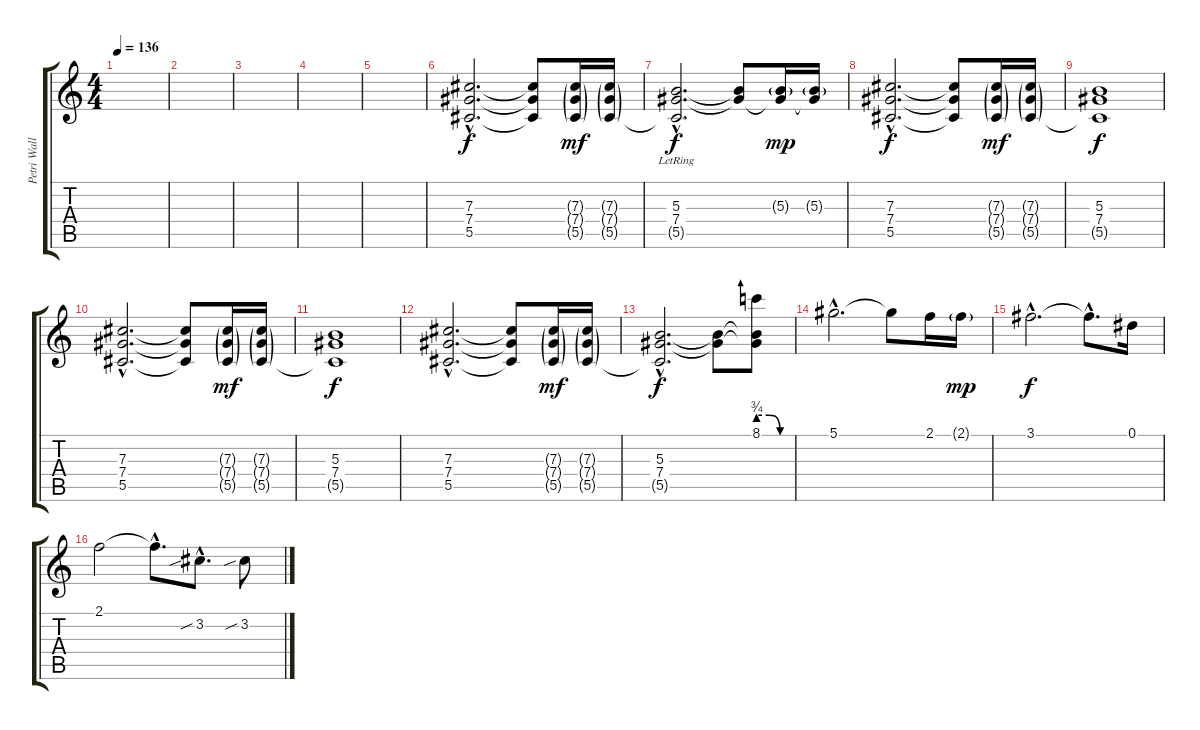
\track ("Petri Walli - Guitar" "Petri Wall") {instrument overdrivenguitar}
\staff {score tabs}
\tuning (Eb4 Bb3 Gb3 Db3 Ab2 Eb2) {hide}
\ts (4 4)
\tempo 136
\clef g2
\ks c
|
|
|
|
|
(7.3{hac} 7.4{hac} 5.5{hac}).2{d} (7.3{t} 7.4{t} 5.5{t}).8 (7.3{g} 7.4{g} 5.5{g}).16{dy mf} (7.3{g} 7.4{g} 5.5{g}).16 |
(5.3{hac} 7.4{hac lr} 5.5{hac t}).2{d dy f} (5.3{t} 7.4{t}).8 (5.3{g} 7.4{t}).16{dy mp} (5.3{g} 7.4{t}).16 |
(7.3{hac} 7.4{hac} 5.5{hac}).2{d dy f} (7.3{t} 7.4{t} 5.5{t}).8 (7.3{g} 7.4{g} 5.5{g}).16{dy mf} (7.3{g} 7.4{g} 5.5{g}).16 |
(5.3 7.4 5.5{t}).1{dy f} |
(7.3{hac} 7.4{hac} 5.5{hac}).2{d} (7.3{t} 7.4{t} 5.5{t}).8 (7.3{g} 7.4{g} 5.5{g}).16{dy mf} (7.3{g} 7.4{g} 5.5{g}).16 |
(5.3 7.4 5.5{t}).1{dy f} |
(7.3{hac} 7.4{hac} 5.5{hac}).2{d} (7.3{t} 7.4{t} 5.5{t}).8 (7.3{g} 7.4{g} 5.5{g}).16{dy mf} (7.3{g} 7.4{g} 5.5{g}).16 |
(5.3{hac} 7.4{hac} 5.5{hac t}).2{d dy f} (5.3{t} 7.4{t}).8 (8.1{be (custom 0 3 20 3 40 0 60 0)} 5.3{t} 7.4{t}).8 |
5.1{hac}.2{d volume 11} 5.1{t}.8 2.1.16 2.1{g}.16{dy mp} |
3.1{hac}.2{d dy f} 3.1{hac t}.8{d} 0.1.16 |
2.1.2 2.1{hac t}.8{d} 3.2{sib hac}.8{d} 3.2{sib}.8
